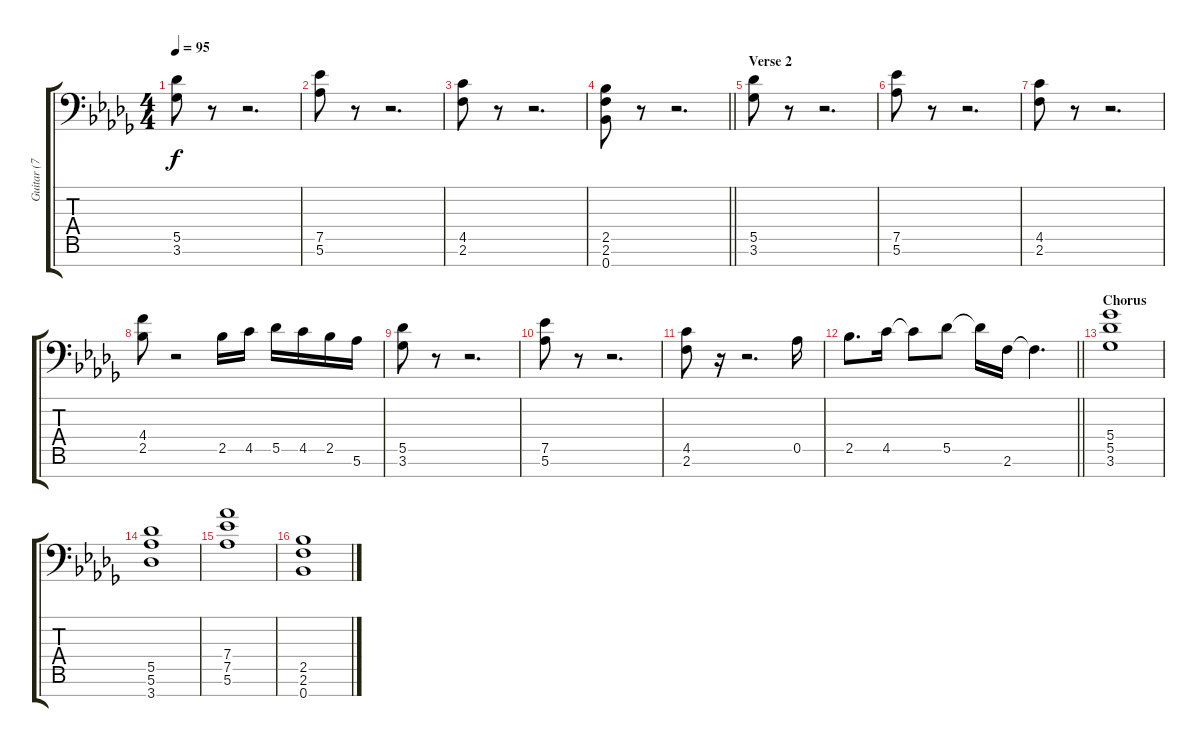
\track ("Guitar (7 String with downtuning)" "Guitar (7 ") {instrument distortionguitar}
\staff {score tabs}
\tuning (Eb4 Bb3 Gb3 Db3 Ab2 Eb2 Bb1) {hide}
\ts (4 4)
\tempo 95
\clef f4
\ks db
(5.5 3.6).8{dy f} r.8 r.2{d} |
(7.5 5.6).8 r.8 r.2{d} |
(4.5 2.6).8 r.8 r.2{d} |
\barLineRight lightlight
(2.5 2.6 0.7).8 r.8 r.2{d} |
\section ("" "Verse 2")
(5.5 3.6).8 r.8 r.2{d} |
(7.5 5.6).8 r.8 r.2{d} |
(4.5 2.6).8 r.8 r.2{d} |
(4.4 2.5).8 r.2 2.5.16 4.5.16 5.5.16 4.5.16 2.5.16 5.6.16 |
(5.5 3.6).8 r.8 r.2{d} |
(7.5 5.6).8 r.8 r.2{d} |
(4.5 2.6).8 r.16 r.2{d} 0.5.16 |
\barLineRight lightlight
2.5.8{d} 4.5.16 4.5{t}.8 5.5.8 5.5{t}.16 2.6.16 2.6{t}.4{d} |
\section ("" "Chorus")
(5.4 5.5 3.6).1 |
(5.5 5.6 3.7).1 |
(7.4 7.5 5.6).1 |
(2.5 2.6 0.7).1
